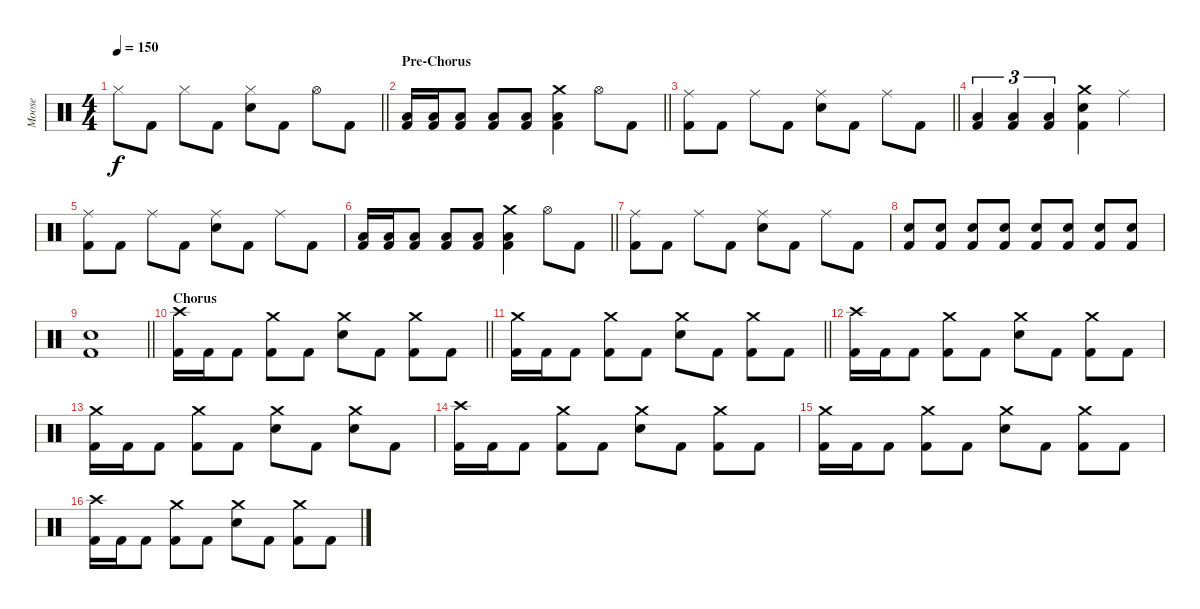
\track ("Moose" "Moose") {instrument percussion}
\staff {score}
\articulation defaults
\ts (4 4)
\tempo 150
\clef neutral
\barLineRight lightlight
\ks c "Hi-Hat (closed)".8{dy f} "Kick (hit) 2".8 "Hi-Hat (closed)".8 "Kick (hit) 2".8
("Hi-Hat (closed)" "Electric Snare (hit)").8 "Kick (hit) 2".8 "Hi-Hat (open)".8 "Kick (hit) 2".8 |
\section ("" "Pre-Chorus")
\barLineRight lightlight
("Low Floor Tom (hit)" "Kick (hit) 2").16 ("Low Floor Tom (hit)" "Kick (hit) 2").16 ("Low Floor Tom (hit)" "Kick (hit) 2").8 ("Low Floor Tom (hit)" "Kick (hit) 2").8 ("Low Floor Tom (hit)" "Kick (hit) 2").8 ("Crash medium (hit)" "Low Floor Tom (hit)" "Kick (hit) 2").4 "Hi-Hat (open)".8 "Kick (hit) 2".8 |
\barLineRight lightlight
("Ride (middle)" "Kick (hit) 2").8 "Kick (hit) 2".8 "Ride (middle)".8 "Kick (hit) 2".8 ("Ride (middle)" "Snare (hit) 2").8 "Kick (hit) 2".8 "Ride (middle)".8 "Kick (hit) 2".8 |
("Low Floor Tom (hit)" "Kick (hit) 2").4{tu (3 2)} ("Low Floor Tom (hit)" "Kick (hit) 2").4{tu (3 2)} ("Low Floor Tom (hit)" "Kick (hit) 2").4{tu (3 2)} ("Crash medium (hit)" "Electric Snare (hit)" "Kick (hit) 2").4 "Ride (middle)".4 |
("Ride (middle)" "Kick (hit) 2").8 "Kick (hit) 2".8 "Ride (middle)".8 "Kick (hit) 2".8 ("Ride (middle)" "Snare (hit) 2").8 "Kick (hit) 2".8 "Ride (middle)".8 "Kick (hit) 2".8 |
\barLineRight lightlight
("Low Floor Tom (hit)" "Kick (hit) 2").16 ("Low Floor Tom (hit)" "Kick (hit) 2").16 ("Low Floor Tom (hit)" "Kick (hit) 2").8 ("Low Floor Tom (hit)" "Kick (hit) 2").8 ("Low Floor Tom (hit)" "Kick (hit) 2").8 ("Crash medium (hit)" "Low Floor Tom (hit)" "Kick (hit) 2").4 "Hi-Hat (open)".8 "Kick (hit) 2".8 |
("Ride (middle)" "Kick (hit) 2").8 "Kick (hit) 2".8 "Ride (middle)".8 "Kick (hit) 2".8 ("Ride (middle)" "Snare (hit) 2").8 "Kick (hit) 2".8 "Ride (middle)".8 "Kick (hit) 2".8 |
("Electric Snare (hit)" "Kick (hit) 2").8 ("Electric Snare (hit)" "Kick (hit) 2").8 ("Electric Snare (hit)" "Kick (hit) 2").8 ("Electric Snare (hit)" "Kick (hit) 2").8 ("Electric Snare (hit)" "Kick (hit) 2").8 ("Electric Snare (hit)" "Kick (hit) 2").8 ("Electric Snare (hit)" "Kick (hit) 2").8 ("Electric Snare (hit)" "Kick (hit) 2").8 |
\barLineRight lightlight
("Electric Snare (hit)" "Kick (hit) 2").1 |
\section ("" "Chorus")
\barLineRight lightlight
("Crash high (hit)" "Kick (hit) 2").16 "Kick (hit) 2".16 "Kick (hit) 2".8 ("Crash medium (hit)" "Kick (hit) 2").8 "Kick (hit) 2".8 ("Crash medium (hit)" "Electric Snare (hit)").8 "Kick (hit) 2".8 ("Crash medium (hit)" "Kick (hit) 2").8 "Kick (hit) 2".8 |
\barLineRight lightlight
("Crash medium (hit)" "Kick (hit) 2").16 "Kick (hit) 2".16 "Kick (hit) 2".8 ("Crash medium (hit)" "Kick (hit) 2").8 "Kick (hit) 2".8 ("Crash medium (hit)" "Electric Snare (hit)").8 "Kick (hit) 2".8 ("Crash medium (hit)" "Kick (hit) 2").8 "Kick (hit) 2".8 |
("Crash high (hit)" "Kick (hit) 2").16 "Kick (hit) 2".16 "Kick (hit) 2".8 ("Crash medium (hit)" "Kick (hit) 2").8 "Kick (hit) 2".8 ("Crash medium (hit)" "Electric Snare (hit)").8 "Kick (hit) 2".8 ("Crash medium (hit)" "Kick (hit) 2").8 "Kick (hit) 2".8 |
("Crash medium (hit)" "Kick (hit) 2").16 "Kick (hit) 2".16 "Kick (hit) 2".8 ("Crash medium (hit)" "Kick (hit) 2").8 "Kick (hit) 2".8 ("Crash medium (hit)" "Electric Snare (hit)").8 "Kick (hit) 2".8 ("Crash medium (hit)" "Electric Snare (hit)").8 "Kick (hit) 2".8 |
("Crash high (hit)" "Kick (hit) 2").16 "Kick (hit) 2".16 "Kick (hit) 2".8 ("Crash medium (hit)" "Kick (hit) 2").8 "Kick (hit) 2".8 ("Crash medium (hit)" "Electric Snare (hit)").8 "Kick (hit) 2".8 ("Crash medium (hit)" "Kick (hit) 2").8 "Kick (hit) 2".8 |
("Crash medium (hit)" "Kick (hit) 2").16 "Kick (hit) 2".16 "Kick (hit) 2".8 ("Crash medium (hit)" "Kick (hit) 2").8 "Kick (hit) 2".8 ("Crash medium (hit)" "Electric Snare (hit)").8 "Kick (hit) 2".8 ("Crash medium (hit)" "Kick (hit) 2").8 "Kick (hit) 2".8 |
("Crash high (hit)" "Kick (hit) 2").16 "Kick (hit) 2".16 "Kick (hit) 2".8 ("Crash medium (hit)" "Kick (hit) 2").8 "Kick (hit) 2".8 ("Crash medium (hit)" "Electric Snare (hit)").8 "Kick (hit) 2".8 ("Crash medium (hit)" "Kick (hit) 2").8 "Kick (hit) 2".8
